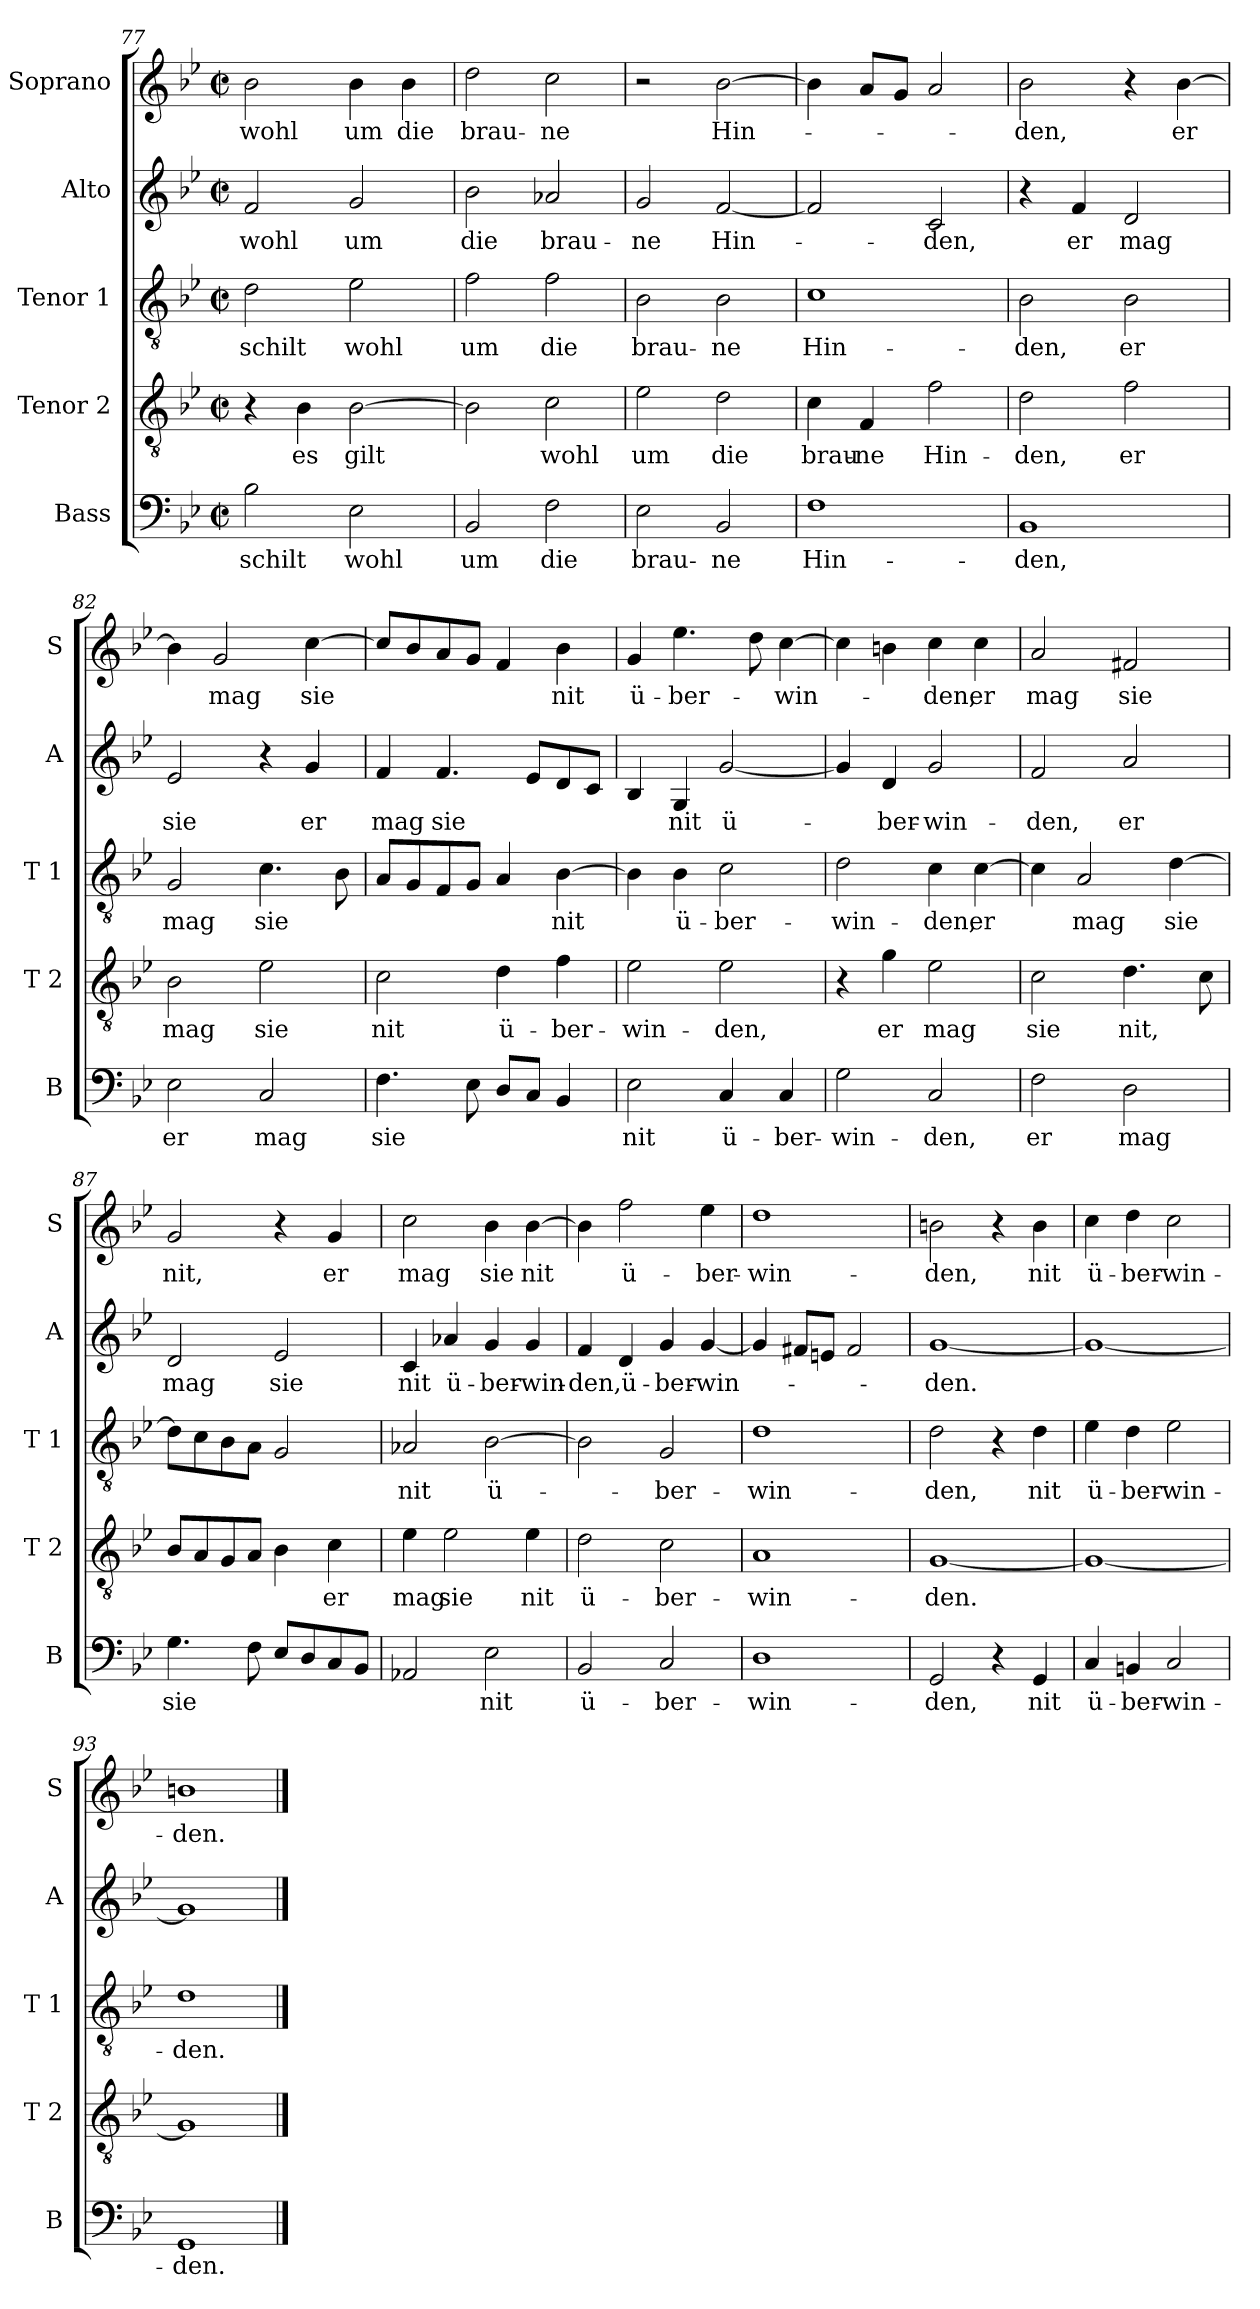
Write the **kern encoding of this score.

**kern	**text	**kern	**text	**kern	**text	**kern	**text	**kern	**text
*part5	*part5	*part4	*part4	*part3	*part3	*part2	*part2	*part1	*part1
*staff5	*staff5	*staff4	*staff4	*staff3	*staff3	*staff2	*staff2	*staff1	*staff1
*I"Bass	*	*I"Tenor 2	*	*I"Tenor 1	*	*I"Alto	*	*I"Soprano	*
*I'B	*	*I'T 2	*	*I'T 1	*	*I'A	*	*I'S	*
*clefF4	*	*clefGv2	*	*clefGv2	*	*clefG2	*	*clefG2	*
*k[b-e-]	*	*k[b-e-]	*	*k[b-e-]	*	*k[b-e-]	*	*k[b-e-]	*
*B-:	*	*B-:	*	*B-:	*	*B-:	*	*B-:	*
*M2/2	*	*M2/2	*	*M2/2	*	*M2/2	*	*M2/2	*
*met(c|)	*	*met(c|)	*	*met(c|)	*	*met(c|)	*	*met(c|)	*
=77	=77	=77	=77	=77	=77	=77	=77	=77	=77
!	!LO:LY:b	!	!	!	!LO:LY:b	!	!LO:LY:b	!	!LO:LY:b
2B-\	schilt	4r	.	2d\	schilt	2f/	wohl	2b-\	wohl
!	!	!	!LO:LY:b	!	!	!	!	!	!
.	.	4B-\	es	.	.	.	.	.	.
!	!LO:LY:b	!	!LO:LY:b	!	!LO:LY:b	!	!LO:LY:b	!	!LO:LY:b
2E-\	wohl	[2B-\	gilt	2e-\	wohl	2g/	um	4b-\	um
!	!	!	!	!	!	!	!	!	!LO:LY:b
.	.	.	.	.	.	.	.	4b-\	die
=78	=78	=78	=78	=78	=78	=78	=78	=78	=78
!	!LO:LY:b	!	!	!	!LO:LY:b	!	!LO:LY:b	!	!LO:LY:b
2BB-/	um	2B-\]	.	2f\	um	2b-\	die	2dd\	brau-
!	!LO:LY:b	!	!LO:LY:b	!	!LO:LY:b	!	!LO:LY:b	!	!LO:LY:b
2F\	die	2c\	wohl	2f\	die	2a-X/	brau-	2cc\	-ne
!!LO:PB:g=z
=79	=79	=79	=79	=79	=79	=79	=79	=79	=79
!	!LO:LY:b	!	!LO:LY:b	!	!LO:LY:b	!	!LO:LY:b	!	!
2E-\	brau-	2e-\	um	2B-\	brau-	2g/	-ne	2r	.
!	!LO:LY:b	!	!LO:LY:b	!	!LO:LY:b	!	!LO:LY:b	!	!LO:LY:b
2BB-/	-ne	2d\	die	2B-\	-ne	[2f/	Hin-	[2b-\	Hin-
=80	=80	=80	=80	=80	=80	=80	=80	=80	=80
!	!LO:LY:b	!	!LO:LY:b	!	!LO:LY:b	!	!	!	!
1F	Hin-	4c\	brau-	1c	Hin-	2f/]	.	4b-\]	.
!	!	!	!LO:LY:b	!	!	!	!	!	!
.	.	4F/	-ne	.	.	.	.	8a/L	.
.	.	.	.	.	.	.	.	8g/J	.
!	!	!	!LO:LY:b	!	!	!	!LO:LY:b	!	!
.	.	2f\	Hin-	.	.	2c/	-den,	2a/	.
=81	=81	=81	=81	=81	=81	=81	=81	=81	=81
!	!LO:LY:b	!	!LO:LY:b	!	!LO:LY:b	!	!	!	!LO:LY:b
1BB-	-den,	2d\	-den,	2B-\	-den,	4r	.	2b-\	-den,
!	!	!	!	!	!	!	!LO:LY:b	!	!
.	.	.	.	.	.	4f/	er	.	.
!	!	!	!LO:LY:b	!	!LO:LY:b	!	!LO:LY:b	!	!
.	.	2f\	er	2B-\	er	2d/	mag	4r	.
!	!	!	!	!	!	!	!	!	!LO:LY:b
.	.	.	.	.	.	.	.	[4b-\	er
=82	=82	=82	=82	=82	=82	=82	=82	=82	=82
!	!LO:LY:b	!	!LO:LY:b	!	!LO:LY:b	!	!LO:LY:b	!	!
2E-\	er	2B-\	mag	2G/	mag	2e-/	sie	4b-\]	.
!	!	!	!	!	!	!	!	!	!LO:LY:b
.	.	.	.	.	.	.	.	2g/	mag
!	!LO:LY:b	!	!LO:LY:b	!	!LO:LY:b	!	!	!	!
2C/	mag	2e-\	sie	4.c\	sie	4r	.	.	.
!	!	!	!	!	!	!	!LO:LY:b	!	!LO:LY:b
.	.	.	.	.	.	4g/	er	[4cc\	sie
.	.	.	.	8B-\	.	.	.	.	.
=83	=83	=83	=83	=83	=83	=83	=83	=83	=83
!	!LO:LY:b	!	!LO:LY:b	!	!	!	!LO:LY:b	!	!
4.F\	sie	2c\	nit	8A/L	.	4f/	mag	8cc/L]	.
.	.	.	.	8G/	.	.	.	8b-/	.
!	!	!	!	!	!	!	!LO:LY:b	!	!
.	.	.	.	8F/	.	4.f/	sie	8a/	.
8E-\	.	.	.	8G/J	.	.	.	8g/J	.
!	!	!	!LO:LY:b	!	!	!	!	!	!
8D/L	.	4d\	ü-	4A/	.	.	.	4f/	.
8C/J	.	.	.	.	.	8e-/L	.	.	.
!	!	!	!LO:LY:b	!	!LO:LY:b	!	!	!	!LO:LY:b
4BB-/	.	4f\	-ber-	[4B-\	nit	8d/	.	4b-\	nit
.	.	.	.	.	.	8c/J	.	.	.
=84	=84	=84	=84	=84	=84	=84	=84	=84	=84
!	!LO:LY:b	!	!LO:LY:b	!	!	!	!	!	!LO:LY:b
2E-\	nit	2e-\	-win-	4B-\]	.	4B-/	.	4g/	ü-
!	!	!	!	!	!LO:LY:b	!	!LO:LY:b	!	!LO:LY:b
.	.	.	.	4B-\	ü-	4G/	nit	4.ee-\	-ber-
!	!LO:LY:b	!	!LO:LY:b	!	!LO:LY:b	!	!LO:LY:b	!	!
4C/	ü-	2e-\	-den,	2c\	-ber-	[2g/	ü-	.	.
.	.	.	.	.	.	.	.	8dd\	.
!	!LO:LY:b	!	!	!	!	!	!	!	!LO:LY:b
4C/	-ber-	.	.	.	.	.	.	[4cc\	-win-
!!LO:LB:g=z
=85	=85	=85	=85	=85	=85	=85	=85	=85	=85
!	!LO:LY:b	!	!	!	!LO:LY:b	!	!	!	!
2G\	-win-	4r	.	2d\	-win-	4g/]	.	4cc\]	.
!	!	!	!LO:LY:b	!	!	!	!LO:LY:b	!	!
.	.	4g\	er	.	.	4d/	-ber-	4bn\	.
!	!LO:LY:b	!	!LO:LY:b	!	!LO:LY:b	!	!LO:LY:b	!	!LO:LY:b
2C/	-den,	2e-\	mag	4c\	-den,	2g/	-win-	4cc\	-den,
!	!	!	!	!	!LO:LY:b	!	!	!	!LO:LY:b
.	.	.	.	[4c\	er	.	.	4cc\	er
=86	=86	=86	=86	=86	=86	=86	=86	=86	=86
!	!LO:LY:b	!	!LO:LY:b	!	!	!	!LO:LY:b	!	!LO:LY:b
2F\	er	2c\	sie	4c\]	.	2f/	-den,	2a/	mag
!	!	!	!	!	!LO:LY:b	!	!	!	!
.	.	.	.	2A/	mag	.	.	.	.
!	!LO:LY:b	!	!LO:LY:b	!	!	!	!LO:LY:b	!	!LO:LY:b
2D\	mag	4.d\	nit,	.	.	2a/	er	2f#X/	sie
!	!	!	!	!	!LO:LY:b	!	!	!	!
.	.	.	.	[4d\	sie	.	.	.	.
.	.	8c\	.	.	.	.	.	.	.
=87	=87	=87	=87	=87	=87	=87	=87	=87	=87
!	!LO:LY:b	!	!	!	!	!	!LO:LY:b	!	!LO:LY:b
4.G\	sie	8B-/L	.	8d\L]	.	2d/	mag	2g/	nit,
.	.	8A/	.	8c\	.	.	.	.	.
.	.	8G/	.	8B-\	.	.	.	.	.
8F\	.	8A/J	.	8A\J	.	.	.	.	.
!	!	!	!	!	!	!	!LO:LY:b	!	!
8E-/L	.	4B-\	.	2G/	.	2e-/	sie	4r	.
8D/	.	.	.	.	.	.	.	.	.
!	!	!	!LO:LY:b	!	!	!	!	!	!LO:LY:b
8C/	.	4c\	er	.	.	.	.	4g/	er
8BB-/J	.	.	.	.	.	.	.	.	.
=88	=88	=88	=88	=88	=88	=88	=88	=88	=88
!	!	!	!LO:LY:b	!	!LO:LY:b	!	!LO:LY:b	!	!LO:LY:b
2AA-X/	.	4e-\	mag	2A-X/	nit	4c/	nit	2cc\	mag
!	!	!	!LO:LY:b	!	!	!	!LO:LY:b	!	!
.	.	2e-\	sie	.	.	4a-X/	ü-	.	.
!	!LO:LY:b	!	!	!	!LO:LY:b	!	!LO:LY:b	!	!LO:LY:b
2E-\	nit	.	.	[2B-\	ü-	4g/	-ber-	4b-\	sie
!	!	!	!LO:LY:b	!	!	!	!LO:LY:b	!	!LO:LY:b
.	.	4e-\	nit	.	.	4g/	-win-	[4b-\	nit
=89	=89	=89	=89	=89	=89	=89	=89	=89	=89
!	!LO:LY:b	!	!LO:LY:b	!	!	!	!LO:LY:b	!	!
2BB-/	ü-	2d\	ü-	2B-\]	.	4f/	-den,	4b-\]	.
!	!	!	!	!	!	!	!LO:LY:b	!	!LO:LY:b
.	.	.	.	.	.	4d/	ü-	2ff\	ü-
!	!LO:LY:b	!	!LO:LY:b	!	!LO:LY:b	!	!LO:LY:b	!	!
2C/	-ber-	2c\	-ber-	2G/	-ber-	4g/	-ber-	.	.
!	!	!	!	!	!	!	!LO:LY:b	!	!LO:LY:b
.	.	.	.	.	.	[4g/	-win-	4ee-\	-ber-
=90	=90	=90	=90	=90	=90	=90	=90	=90	=90
!	!LO:LY:b	!	!LO:LY:b	!	!LO:LY:b	!	!	!	!LO:LY:b
1D	-win-	1A	-win-	1d	-win-	4g/]	.	1dd	-win-
.	.	.	.	.	.	8f#X/L	.	.	.
.	.	.	.	.	.	8en/J	.	.	.
.	.	.	.	.	.	2f#/	.	.	.
!!LO:LB:g=z
=91	=91	=91	=91	=91	=91	=91	=91	=91	=91
!	!LO:LY:b	!	!LO:LY:b	!	!LO:LY:b	!	!LO:LY:b	!	!LO:LY:b
2GG/	-den,	[1G	-den.	2d\	-den,	[1g	-den.	2bn\	-den,
4r	.	.	.	4r	.	.	.	4r	.
!	!LO:LY:b	!	!	!	!LO:LY:b	!	!	!	!LO:LY:b
4GG/	nit	.	.	4d\	nit	.	.	4b\	nit
=92	=92	=92	=92	=92	=92	=92	=92	=92	=92
!	!LO:LY:b	!	!	!	!LO:LY:b	!	!	!	!LO:LY:b
4C/	ü-	1G_	.	4e-\	ü-	1g_	.	4cc\	ü-
!	!LO:LY:b	!	!	!	!LO:LY:b	!	!	!	!LO:LY:b
4BBn/	-ber-	.	.	4d\	-ber-	.	.	4dd\	-ber-
!	!LO:LY:b	!	!	!	!LO:LY:b	!	!	!	!LO:LY:b
2C/	-win-	.	.	2e-\	-win-	.	.	2cc\	-win-
=93	=93	=93	=93	=93	=93	=93	=93	=93	=93
!	!LO:LY:b	!	!	!	!LO:LY:b	!	!	!	!LO:LY:b
1GG	-den.	1G]	.	1d	-den.	1g]	.	1bn	-den.
==	==	==	==	==	==	==	==	==	==
*-	*-	*-	*-	*-	*-	*-	*-	*-	*-
